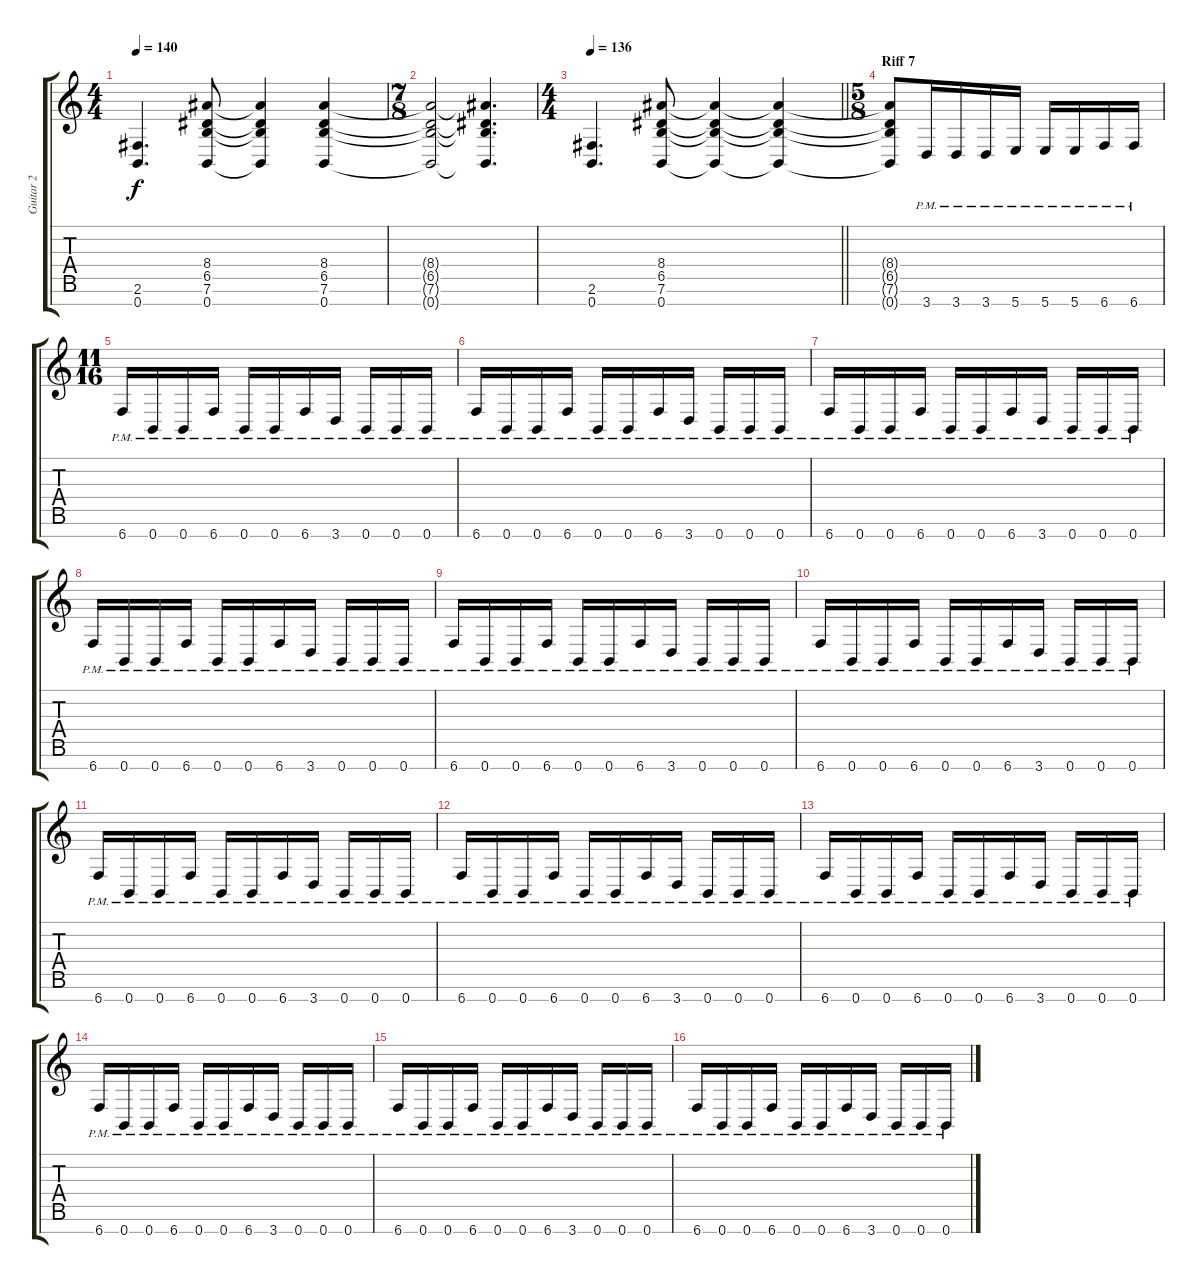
\track ("Guitar 2" "Guitar 2") {instrument distortionguitar}
\staff {score tabs}
\tuning (E4 B3 G3 D3 A2 E2 B1) {hide}
\ts (4 4)
\tempo 140
\clef g2
\ks c
(2.6 0.7).4{d dy f} (8.4 6.5 7.6 0.7).8 (8.4{t} 6.5{t} 7.6{t} 0.7{t}).4 (8.4 6.5 7.6 0.7).4 |
\ts (7 8)
(8.4{t} 6.5{t} 7.6{t} 0.7{t}).2 (8.4{t} 6.5{t} 7.6{t} 0.7{t}).4{d} |
\ts (4 4)
\tempo 136
\barLineRight lightlight
(2.6 0.7).4{d} (8.4 6.5 7.6 0.7).8 (8.4{t} 6.5{t} 7.6{t} 0.7{t}).4 (8.4{t} 6.5{t} 7.6{t} 0.7{t}).4 |
\ts (5 8)
\section ("" "Riff 7")
(8.4{t} 6.5{t} 7.6{t} 0.7{t}).8 3.7{pm}.16 3.7{pm}.16 3.7{pm}.16 5.7{pm}.16 5.7{pm}.16 5.7{pm}.16 6.7{pm}.16 6.7{pm}.16 |
\ts (11 16)
6.7{pm}.16 0.7{pm}.16 0.7{pm}.16 6.7{pm}.16 0.7{pm}.16 0.7{pm}.16 6.7{pm}.16 3.7{pm}.16 0.7{pm}.16 0.7{pm}.16 0.7{pm}.16 |
6.7{pm}.16 0.7{pm}.16 0.7{pm}.16 6.7{pm}.16 0.7{pm}.16 0.7{pm}.16 6.7{pm}.16 3.7{pm}.16 0.7{pm}.16 0.7{pm}.16 0.7{pm}.16 |
6.7{pm}.16 0.7{pm}.16 0.7{pm}.16 6.7{pm}.16 0.7{pm}.16 0.7{pm}.16 6.7{pm}.16 3.7{pm}.16 0.7{pm}.16 0.7{pm}.16 0.7{pm}.16 |
6.7{pm}.16 0.7{pm}.16 0.7{pm}.16 6.7{pm}.16 0.7{pm}.16 0.7{pm}.16 6.7{pm}.16 3.7{pm}.16 0.7{pm}.16 0.7{pm}.16 0.7{pm}.16 |
6.7{pm}.16 0.7{pm}.16 0.7{pm}.16 6.7{pm}.16 0.7{pm}.16 0.7{pm}.16 6.7{pm}.16 3.7{pm}.16 0.7{pm}.16 0.7{pm}.16 0.7{pm}.16 |
6.7{pm}.16 0.7{pm}.16 0.7{pm}.16 6.7{pm}.16 0.7{pm}.16 0.7{pm}.16 6.7{pm}.16 3.7{pm}.16 0.7{pm}.16 0.7{pm}.16 0.7{pm}.16 |
6.7{pm}.16 0.7{pm}.16 0.7{pm}.16 6.7{pm}.16 0.7{pm}.16 0.7{pm}.16 6.7{pm}.16 3.7{pm}.16 0.7{pm}.16 0.7{pm}.16 0.7{pm}.16 |
6.7{pm}.16 0.7{pm}.16 0.7{pm}.16 6.7{pm}.16 0.7{pm}.16 0.7{pm}.16 6.7{pm}.16 3.7{pm}.16 0.7{pm}.16 0.7{pm}.16 0.7{pm}.16 |
6.7{pm}.16 0.7{pm}.16 0.7{pm}.16 6.7{pm}.16 0.7{pm}.16 0.7{pm}.16 6.7{pm}.16 3.7{pm}.16 0.7{pm}.16 0.7{pm}.16 0.7{pm}.16 |
6.7{pm}.16 0.7{pm}.16 0.7{pm}.16 6.7{pm}.16 0.7{pm}.16 0.7{pm}.16 6.7{pm}.16 3.7{pm}.16 0.7{pm}.16 0.7{pm}.16 0.7{pm}.16 |
6.7{pm}.16 0.7{pm}.16 0.7{pm}.16 6.7{pm}.16 0.7{pm}.16 0.7{pm}.16 6.7{pm}.16 3.7{pm}.16 0.7{pm}.16 0.7{pm}.16 0.7{pm}.16 |
6.7{pm}.16 0.7{pm}.16 0.7{pm}.16 6.7{pm}.16 0.7{pm}.16 0.7{pm}.16 6.7{pm}.16 3.7{pm}.16 0.7{pm}.16 0.7{pm}.16 0.7{pm}.16
